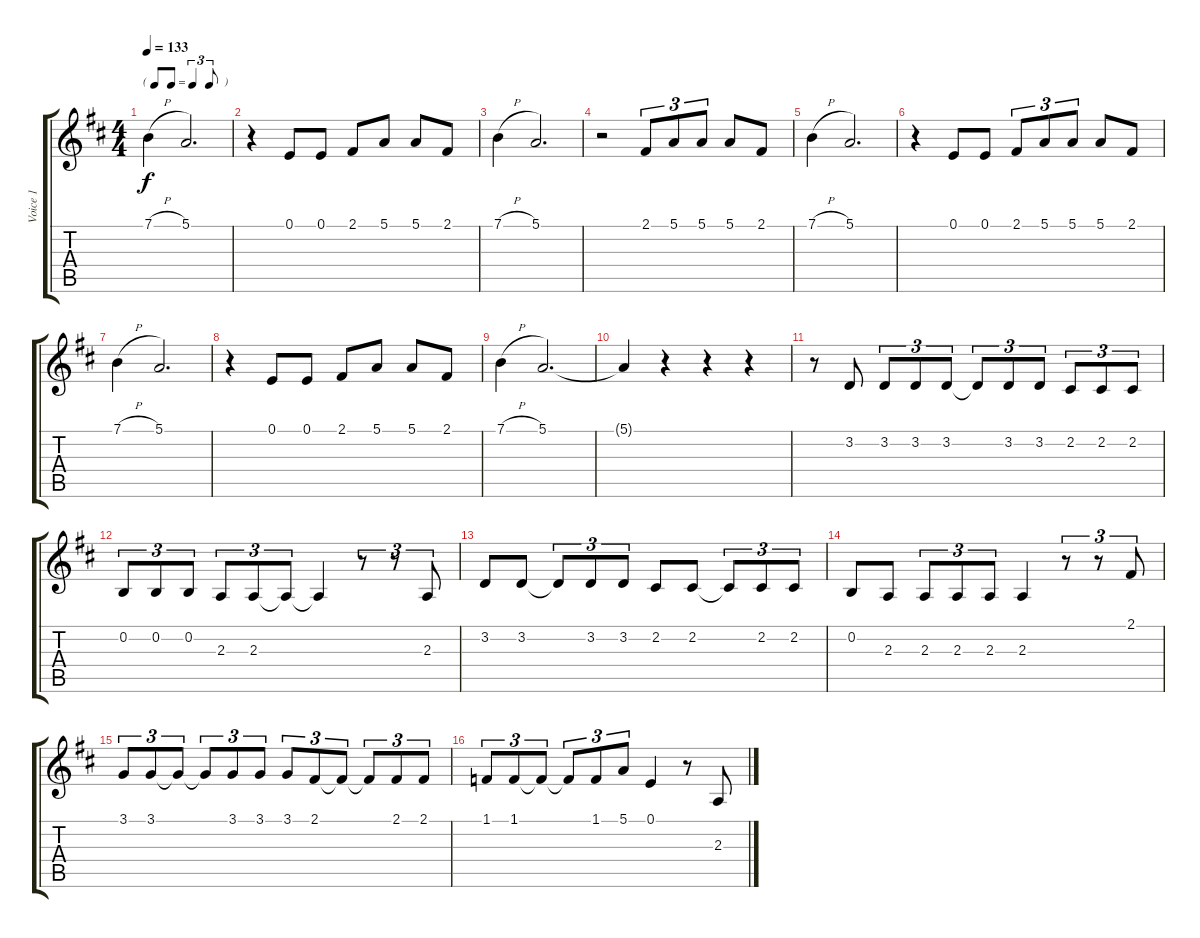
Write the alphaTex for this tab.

\track ("Voice 1" "Voice 1") {instrument tenorsax}
\staff {score tabs}
\tuning (E4 B3 G3 D3 A2 E2) {hide}
\ts (4 4)
\tf triplet8th
\tempo 133
\clef g2
\ks d
7.1{h}.4{dy f} 5.1.2{d} |
r.4 0.1.8 0.1.8 2.1.8 5.1.8 5.1.8 2.1.8 |
7.1{h}.4 5.1.2{d} |
r.2 2.1.8{tu (3 2)} 5.1.8{tu (3 2)} 5.1.8{tu (3 2)} 5.1.8 2.1.8 |
7.1{h}.4 5.1.2{d} |
r.4 0.1.8 0.1.8 2.1.8{tu (3 2)} 5.1.8{tu (3 2)} 5.1.8{tu (3 2)} 5.1.8 2.1.8 |
7.1{h}.4 5.1.2{d} |
r.4 0.1.8 0.1.8 2.1.8 5.1.8 5.1.8 2.1.8 |
7.1{h}.4 5.1.2{d} |
5.1{t}.4 r.4 r.4 r.4 |
r.8 3.2.8 3.2.8{tu (3 2)} 3.2.8{tu (3 2)} 3.2.8{tu (3 2)} 3.2{t}.8{tu (3 2)} 3.2.8{tu (3 2)} 3.2.8{tu (3 2)} 2.2.8{tu (3 2)} 2.2.8{tu (3 2)} 2.2.8{tu (3 2)} |
0.2.8{tu (3 2)} 0.2.8{tu (3 2)} 0.2.8{tu (3 2)} 2.3.8{tu (3 2)} 2.3.8{tu (3 2)} 2.3{t}.8{tu (3 2)} 2.3{t}.4 r.8{tu (3 2)} r.8{tu (3 2)} 2.3.8{tu (3 2)} |
3.2.8 3.2.8 3.2{t}.8{tu (3 2)} 3.2.8{tu (3 2)} 3.2.8{tu (3 2)} 2.2.8 2.2.8 2.2{t}.8{tu (3 2)} 2.2.8{tu (3 2)} 2.2.8{tu (3 2)} |
0.2.8 2.3.8 2.3.8{tu (3 2)} 2.3.8{tu (3 2)} 2.3.8{tu (3 2)} 2.3.4 r.8{tu (3 2)} r.8{tu (3 2)} 2.1.8{tu (3 2)} |
3.1.8{tu (3 2)} 3.1.8{tu (3 2)} 3.1{t}.8{tu (3 2)} 3.1{t}.8{tu (3 2)} 3.1.8{tu (3 2)} 3.1.8{tu (3 2)} 3.1.8{tu (3 2)} 2.1.8{tu (3 2)} 2.1{t}.8{tu (3 2)} 2.1{t}.8{tu (3 2)} 2.1.8{tu (3 2)} 2.1.8{tu (3 2)} |
1.1.8{tu (3 2)} 1.1.8{tu (3 2)} 1.1{t}.8{tu (3 2)} 1.1{t}.8{tu (3 2)} 1.1.8{tu (3 2)} 5.1.8{tu (3 2)} 0.1.4 r.8 2.3.8
